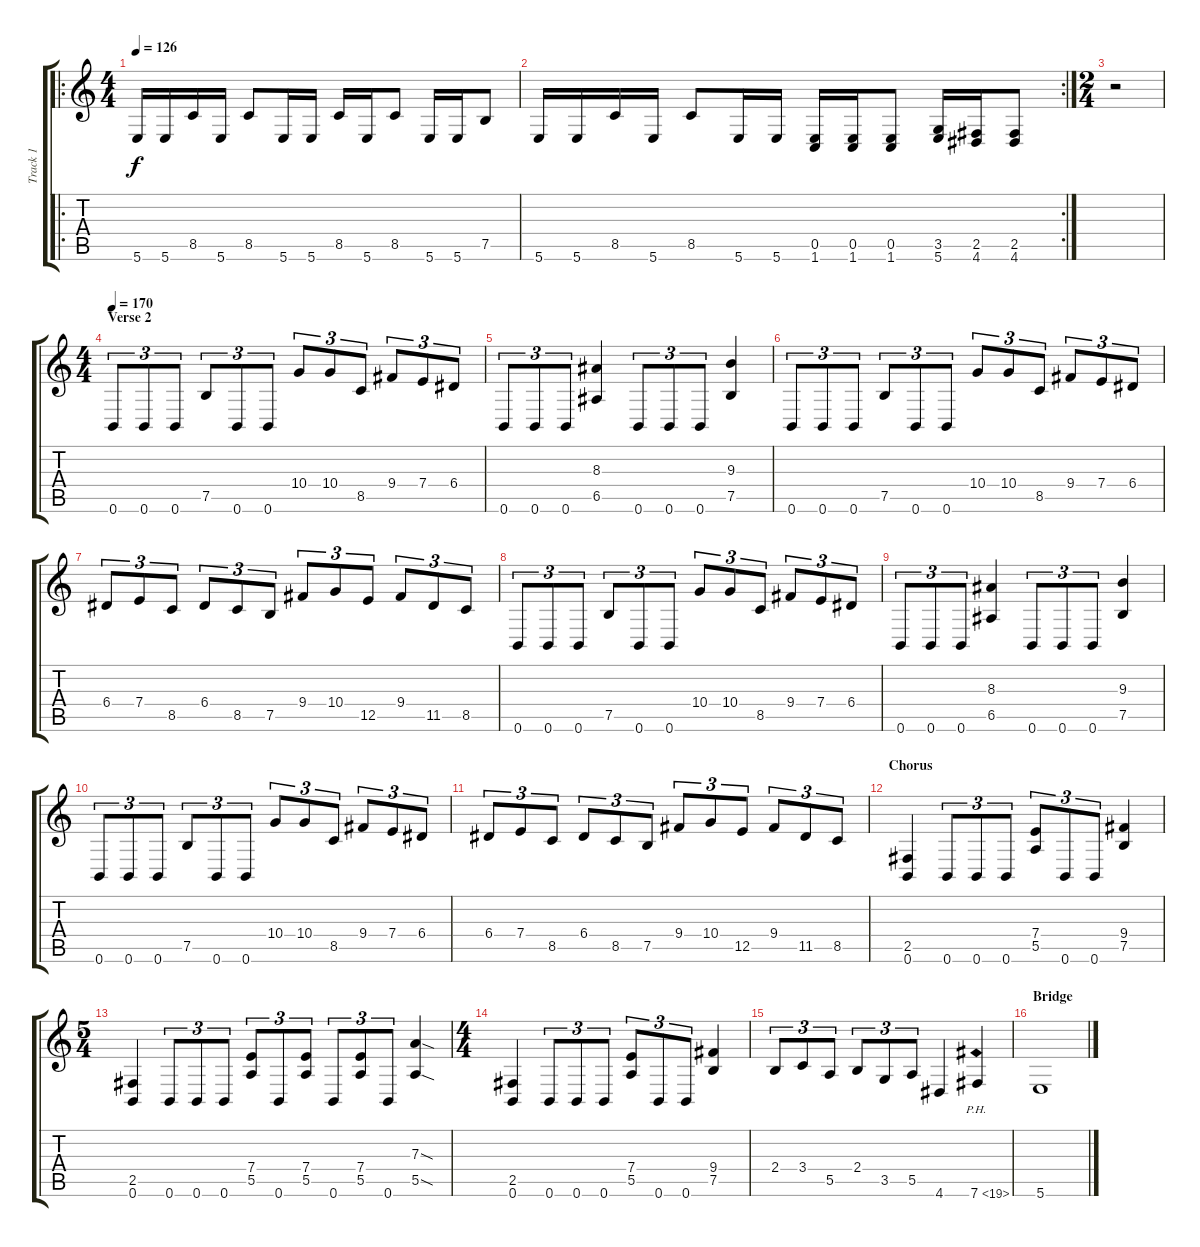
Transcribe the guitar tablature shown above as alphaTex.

\track ("Track 1" "Track 1") {instrument distortionguitar}
\staff {score tabs}
\tuning (B3 Gb3 D3 A2 E2 B1) {hide}
\ro
\ts (4 4)
\tempo 126
\clef g2
\ks c
5.6.16{dy f} 5.6.16 8.5.16 5.6.16 8.5.8 5.6.16 5.6.16 8.5.16 5.6.16 8.5.8 5.6.16 5.6.16 7.5.8 |
\rc 2
5.6.16 5.6.16 8.5.16 5.6.16 8.5.8 5.6.16 5.6.16 (0.5 1.6).16 (0.5 1.6).16 (0.5 1.6).8 (3.5 5.6).16 (2.5 4.6).16 (2.5 4.6).8 |
\ts (2 4)
r.2 |
\ts (4 4)
\section ("" "Verse 2")
\tempo 170
0.6.8{tu (3 2)} 0.6.8{tu (3 2)} 0.6.8{tu (3 2)} 7.5.8{tu (3 2)} 0.6.8{tu (3 2)} 0.6.8{tu (3 2)} 10.4.8{tu (3 2)} 10.4.8{tu (3 2)} 8.5.8{tu (3 2)} 9.4.8{tu (3 2)} 7.4.8{tu (3 2)} 6.4.8{tu (3 2)} |
0.6.8{tu (3 2)} 0.6.8{tu (3 2)} 0.6.8{tu (3 2)} (8.3 6.5).4 0.6.8{tu (3 2)} 0.6.8{tu (3 2)} 0.6.8{tu (3 2)} (9.3 7.5).4 |
0.6.8{tu (3 2)} 0.6.8{tu (3 2)} 0.6.8{tu (3 2)} 7.5.8{tu (3 2)} 0.6.8{tu (3 2)} 0.6.8{tu (3 2)} 10.4.8{tu (3 2)} 10.4.8{tu (3 2)} 8.5.8{tu (3 2)} 9.4.8{tu (3 2)} 7.4.8{tu (3 2)} 6.4.8{tu (3 2)} |
6.4.8{tu (3 2)} 7.4.8{tu (3 2)} 8.5.8{tu (3 2)} 6.4.8{tu (3 2)} 8.5.8{tu (3 2)} 7.5.8{tu (3 2)} 9.4.8{tu (3 2)} 10.4.8{tu (3 2)} 12.5.8{tu (3 2)} 9.4.8{tu (3 2)} 11.5.8{tu (3 2)} 8.5.8{tu (3 2)} |
0.6.8{tu (3 2)} 0.6.8{tu (3 2)} 0.6.8{tu (3 2)} 7.5.8{tu (3 2)} 0.6.8{tu (3 2)} 0.6.8{tu (3 2)} 10.4.8{tu (3 2)} 10.4.8{tu (3 2)} 8.5.8{tu (3 2)} 9.4.8{tu (3 2)} 7.4.8{tu (3 2)} 6.4.8{tu (3 2)} |
0.6.8{tu (3 2)} 0.6.8{tu (3 2)} 0.6.8{tu (3 2)} (8.3 6.5).4 0.6.8{tu (3 2)} 0.6.8{tu (3 2)} 0.6.8{tu (3 2)} (9.3 7.5).4 |
0.6.8{tu (3 2)} 0.6.8{tu (3 2)} 0.6.8{tu (3 2)} 7.5.8{tu (3 2)} 0.6.8{tu (3 2)} 0.6.8{tu (3 2)} 10.4.8{tu (3 2)} 10.4.8{tu (3 2)} 8.5.8{tu (3 2)} 9.4.8{tu (3 2)} 7.4.8{tu (3 2)} 6.4.8{tu (3 2)} |
6.4.8{tu (3 2)} 7.4.8{tu (3 2)} 8.5.8{tu (3 2)} 6.4.8{tu (3 2)} 8.5.8{tu (3 2)} 7.5.8{tu (3 2)} 9.4.8{tu (3 2)} 10.4.8{tu (3 2)} 12.5.8{tu (3 2)} 9.4.8{tu (3 2)} 11.5.8{tu (3 2)} 8.5.8{tu (3 2)} |
\section ("" "Chorus")
(2.5 0.6).4 0.6.8{tu (3 2)} 0.6.8{tu (3 2)} 0.6.8{tu (3 2)} (7.4 5.5).8{tu (3 2)} 0.6.8{tu (3 2)} 0.6.8{tu (3 2)} (9.4 7.5).4 |
\ts (5 4)
(2.5 0.6).4 0.6.8{tu (3 2)} 0.6.8{tu (3 2)} 0.6.8{tu (3 2)} (7.4 5.5).8{tu (3 2)} 0.6.8{tu (3 2)} (7.4 5.5).8{tu (3 2)} 0.6.8{tu (3 2)} (7.4 5.5).8{tu (3 2)} 0.6.8{tu (3 2)} (7.3{sod} 5.5{sod}).4 |
\ts (4 4)
(2.5 0.6).4 0.6.8{tu (3 2)} 0.6.8{tu (3 2)} 0.6.8{tu (3 2)} (7.4 5.5).8{tu (3 2)} 0.6.8{tu (3 2)} 0.6.8{tu (3 2)} (9.4 7.5).4 |
2.4.8{tu (3 2)} 3.4.8{tu (3 2)} 5.5.8{tu (3 2)} 2.4.8{tu (3 2)} 3.5.8{tu (3 2)} 5.5.8{tu (3 2)} 4.6.4 7.6{ph 12}.4 |
\section ("" "Bridge")
5.6.1
